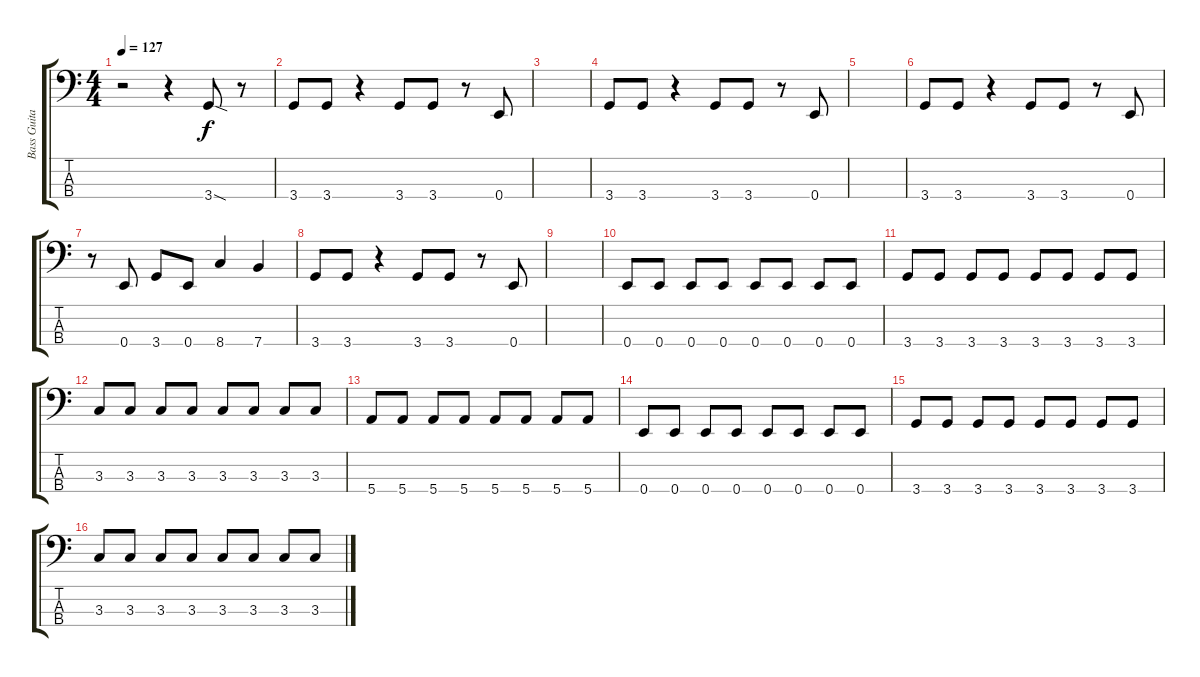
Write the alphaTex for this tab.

\track ("Bass Guitar" "Bass Guita") {instrument electricbassfinger}
\staff {score tabs}
\tuning (G2 D2 A1 E1) {hide}
\ts (4 4)
\tempo 127
\clef f4
\ks c
r.2{dy f} r.4 3.4{sod}.8 r.8 |
3.4.8 3.4.8 r.4 3.4.8 3.4.8 r.8 0.4.8 |
|
3.4.8 3.4.8 r.4 3.4.8 3.4.8 r.8 0.4.8 |
|
3.4.8 3.4.8 r.4 3.4.8 3.4.8 r.8 0.4.8 |
r.8 0.4.8 3.4.8 0.4.8 8.4.4 7.4.4 |
3.4.8 3.4.8 r.4 3.4.8 3.4.8 r.8 0.4.8 |
|
0.4.8 0.4.8 0.4.8 0.4.8 0.4.8 0.4.8 0.4.8 0.4.8 |
3.4.8 3.4.8 3.4.8 3.4.8 3.4.8 3.4.8 3.4.8 3.4.8 |
3.3.8 3.3.8 3.3.8 3.3.8 3.3.8 3.3.8 3.3.8 3.3.8 |
5.4.8 5.4.8 5.4.8 5.4.8 5.4.8 5.4.8 5.4.8 5.4.8 |
0.4.8 0.4.8 0.4.8 0.4.8 0.4.8 0.4.8 0.4.8 0.4.8 |
3.4.8 3.4.8 3.4.8 3.4.8 3.4.8 3.4.8 3.4.8 3.4.8 |
3.3.8 3.3.8 3.3.8 3.3.8 3.3.8 3.3.8 3.3.8 3.3.8
